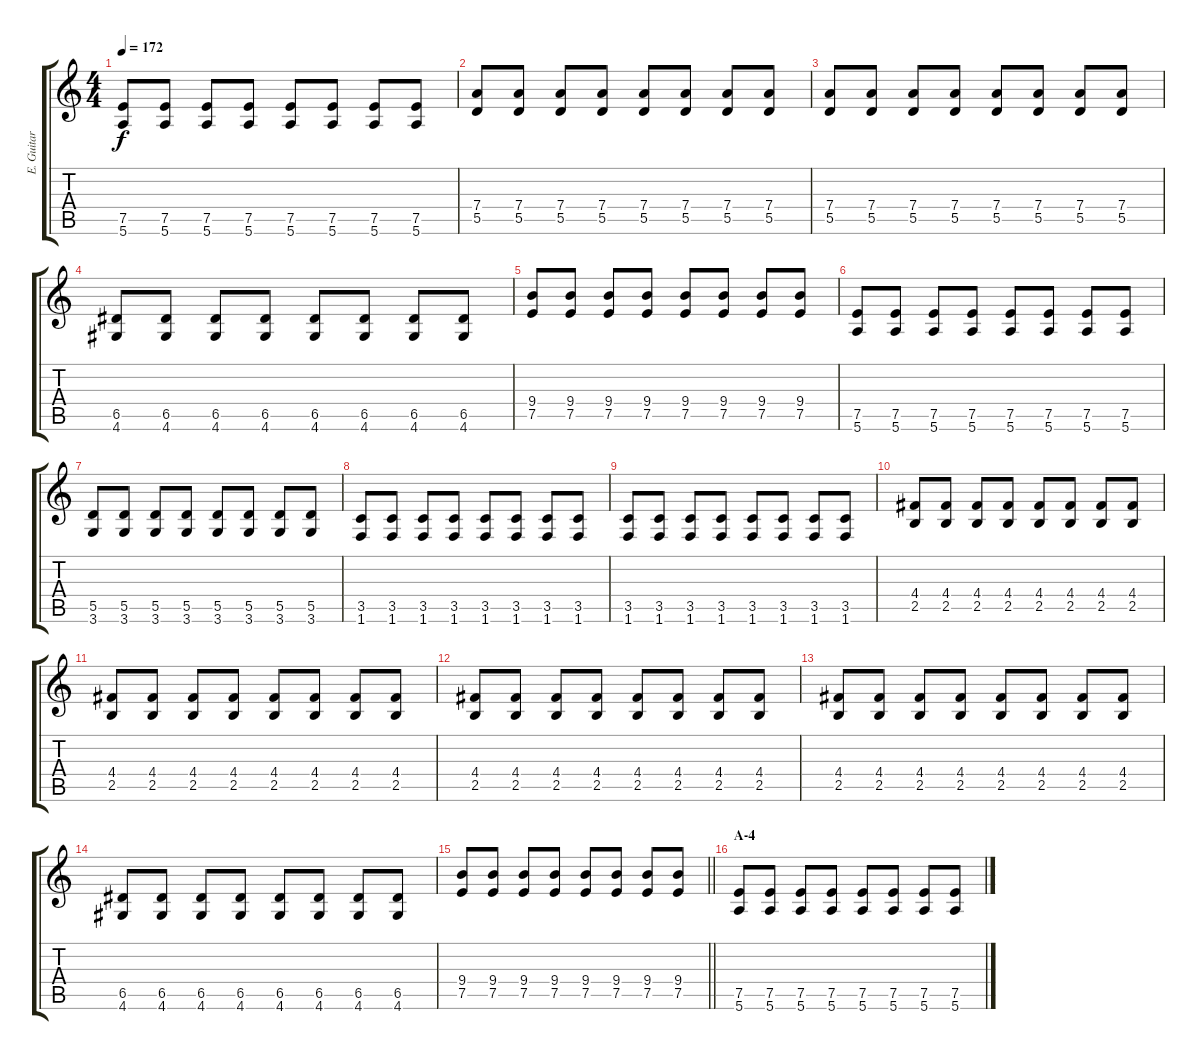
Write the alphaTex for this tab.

\track ("E. Guitar III" "E. Guitar ") {instrument overdrivenguitar}
\staff {score tabs}
\tuning (E4 B3 G3 D3 A2 E2) {hide}
\ts (4 4)
\tempo 172
\clef g2
\ks c
(7.5 5.6).8{dy f} (7.5 5.6).8 (7.5 5.6).8 (7.5 5.6).8 (7.5 5.6).8 (7.5 5.6).8 (7.5 5.6).8 (7.5 5.6).8 |
(7.4 5.5).8 (7.4 5.5).8 (7.4 5.5).8 (7.4 5.5).8 (7.4 5.5).8 (7.4 5.5).8 (7.4 5.5).8 (7.4 5.5).8 |
(7.4 5.5).8 (7.4 5.5).8 (7.4 5.5).8 (7.4 5.5).8 (7.4 5.5).8 (7.4 5.5).8 (7.4 5.5).8 (7.4 5.5).8 |
(6.5 4.6).8 (6.5 4.6).8 (6.5 4.6).8 (6.5 4.6).8 (6.5 4.6).8 (6.5 4.6).8 (6.5 4.6).8 (6.5 4.6).8 |
(9.4 7.5).8 (9.4 7.5).8 (9.4 7.5).8 (9.4 7.5).8 (9.4 7.5).8 (9.4 7.5).8 (9.4 7.5).8 (9.4 7.5).8 |
(7.5 5.6).8 (7.5 5.6).8 (7.5 5.6).8 (7.5 5.6).8 (7.5 5.6).8 (7.5 5.6).8 (7.5 5.6).8 (7.5 5.6).8 |
(5.5 3.6).8 (5.5 3.6).8 (5.5 3.6).8 (5.5 3.6).8 (5.5 3.6).8 (5.5 3.6).8 (5.5 3.6).8 (5.5 3.6).8 |
(3.5 1.6).8 (3.5 1.6).8 (3.5 1.6).8 (3.5 1.6).8 (3.5 1.6).8 (3.5 1.6).8 (3.5 1.6).8 (3.5 1.6).8 |
(3.5 1.6).8 (3.5 1.6).8 (3.5 1.6).8 (3.5 1.6).8 (3.5 1.6).8 (3.5 1.6).8 (3.5 1.6).8 (3.5 1.6).8 |
(4.4 2.5).8 (4.4 2.5).8 (4.4 2.5).8 (4.4 2.5).8 (4.4 2.5).8 (4.4 2.5).8 (4.4 2.5).8 (4.4 2.5).8 |
(4.4 2.5).8 (4.4 2.5).8 (4.4 2.5).8 (4.4 2.5).8 (4.4 2.5).8 (4.4 2.5).8 (4.4 2.5).8 (4.4 2.5).8 |
(4.4 2.5).8 (4.4 2.5).8 (4.4 2.5).8 (4.4 2.5).8 (4.4 2.5).8 (4.4 2.5).8 (4.4 2.5).8 (4.4 2.5).8 |
(4.4 2.5).8 (4.4 2.5).8 (4.4 2.5).8 (4.4 2.5).8 (4.4 2.5).8 (4.4 2.5).8 (4.4 2.5).8 (4.4 2.5).8 |
(6.5 4.6).8 (6.5 4.6).8 (6.5 4.6).8 (6.5 4.6).8 (6.5 4.6).8 (6.5 4.6).8 (6.5 4.6).8 (6.5 4.6).8 |
\barLineRight lightlight
(9.4 7.5).8 (9.4 7.5).8 (9.4 7.5).8 (9.4 7.5).8 (9.4 7.5).8 (9.4 7.5).8 (9.4 7.5).8 (9.4 7.5).8 |
\section ("" "A-4")
(7.5 5.6).8 (7.5 5.6).8 (7.5 5.6).8 (7.5 5.6).8 (7.5 5.6).8 (7.5 5.6).8 (7.5 5.6).8 (7.5 5.6).8
